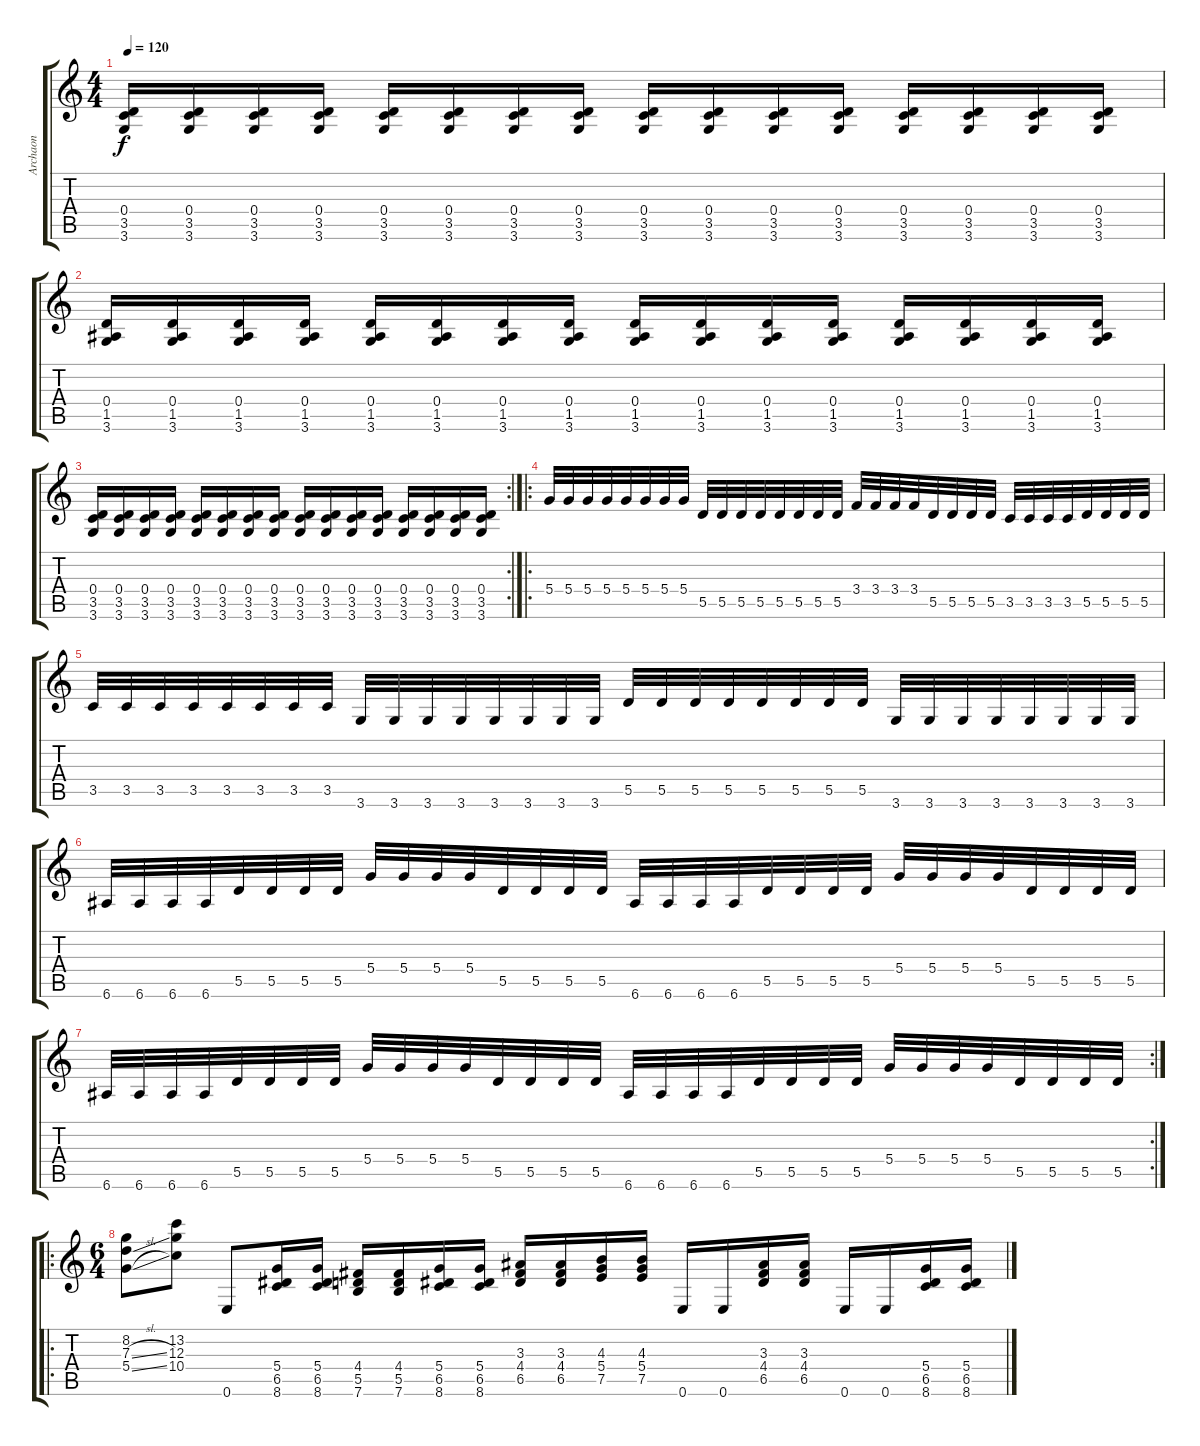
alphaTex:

\track ("Archaon" "Archaon") {instrument distortionguitar}
\staff {score tabs}
\tuning (E4 B3 G3 D3 A2 E2) {hide}
\ts (4 4)
\tempo 120
\clef g2
\ks c
(0.4 3.5 3.6).16{dy f} (0.4 3.5 3.6).16 (0.4 3.5 3.6).16 (0.4 3.5 3.6).16 (0.4 3.5 3.6).16 (0.4 3.5 3.6).16 (0.4 3.5 3.6).16 (0.4 3.5 3.6).16 (0.4 3.5 3.6).16 (0.4 3.5 3.6).16 (0.4 3.5 3.6).16 (0.4 3.5 3.6).16 (0.4 3.5 3.6).16 (0.4 3.5 3.6).16 (0.4 3.5 3.6).16 (0.4 3.5 3.6).16 |
(0.4 1.5 3.6).16 (0.4 1.5 3.6).16 (0.4 1.5 3.6).16 (0.4 1.5 3.6).16 (0.4 1.5 3.6).16 (0.4 1.5 3.6).16 (0.4 1.5 3.6).16 (0.4 1.5 3.6).16 (0.4 1.5 3.6).16 (0.4 1.5 3.6).16 (0.4 1.5 3.6).16 (0.4 1.5 3.6).16 (0.4 1.5 3.6).16 (0.4 1.5 3.6).16 (0.4 1.5 3.6).16 (0.4 1.5 3.6).16 |
\rc 2
(0.4 3.5 3.6).16 (0.4 3.5 3.6).16 (0.4 3.5 3.6).16 (0.4 3.5 3.6).16 (0.4 3.5 3.6).16 (0.4 3.5 3.6).16 (0.4 3.5 3.6).16 (0.4 3.5 3.6).16 (0.4 3.5 3.6).16 (0.4 3.5 3.6).16 (0.4 3.5 3.6).16 (0.4 3.5 3.6).16 (0.4 3.5 3.6).16 (0.4 3.5 3.6).16 (0.4 3.5 3.6).16 (0.4 3.5 3.6).16 |
\ro
5.4.32 5.4.32 5.4.32 5.4.32 5.4.32 5.4.32 5.4.32 5.4.32 5.5.32 5.5.32 5.5.32 5.5.32 5.5.32 5.5.32 5.5.32 5.5.32 3.4.32 3.4.32 3.4.32 3.4.32 5.5.32 5.5.32 5.5.32 5.5.32 3.5.32 3.5.32 3.5.32 3.5.32 5.5.32 5.5.32 5.5.32 5.5.32 |
3.5.32 3.5.32 3.5.32 3.5.32 3.5.32 3.5.32 3.5.32 3.5.32 3.6.32 3.6.32 3.6.32 3.6.32 3.6.32 3.6.32 3.6.32 3.6.32 5.5.32 5.5.32 5.5.32 5.5.32 5.5.32 5.5.32 5.5.32 5.5.32 3.6.32 3.6.32 3.6.32 3.6.32 3.6.32 3.6.32 3.6.32 3.6.32 |
6.6.32 6.6.32 6.6.32 6.6.32 5.5.32 5.5.32 5.5.32 5.5.32 5.4.32 5.4.32 5.4.32 5.4.32 5.5.32 5.5.32 5.5.32 5.5.32 6.6.32 6.6.32 6.6.32 6.6.32 5.5.32 5.5.32 5.5.32 5.5.32 5.4.32 5.4.32 5.4.32 5.4.32 5.5.32 5.5.32 5.5.32 5.5.32 |
\rc 2
6.6.32 6.6.32 6.6.32 6.6.32 5.5.32 5.5.32 5.5.32 5.5.32 5.4.32 5.4.32 5.4.32 5.4.32 5.5.32 5.5.32 5.5.32 5.5.32 6.6.32 6.6.32 6.6.32 6.6.32 5.5.32 5.5.32 5.5.32 5.5.32 5.4.32 5.4.32 5.4.32 5.4.32 5.5.32 5.5.32 5.5.32 5.5.32 |
\ro
\ts (6 4)
(8.2 7.3{sl} 5.4{sl}).8 (13.2 12.3 10.4).8 0.6.8 (5.4 6.5 8.6).16 (5.4 6.5 8.6).16 (4.4 5.5 7.6).16 (4.4 5.5 7.6).16 (5.4 6.5 8.6).16 (5.4 6.5 8.6).16 (3.3 4.4 6.5).16 (3.3 4.4 6.5).16 (4.3 5.4 7.5).16 (4.3 5.4 7.5).16 0.6.16 0.6.16 (3.3 4.4 6.5).16 (3.3 4.4 6.5).16 0.6.16 0.6.16 (5.4 6.5 8.6).16 (5.4 6.5 8.6).16
